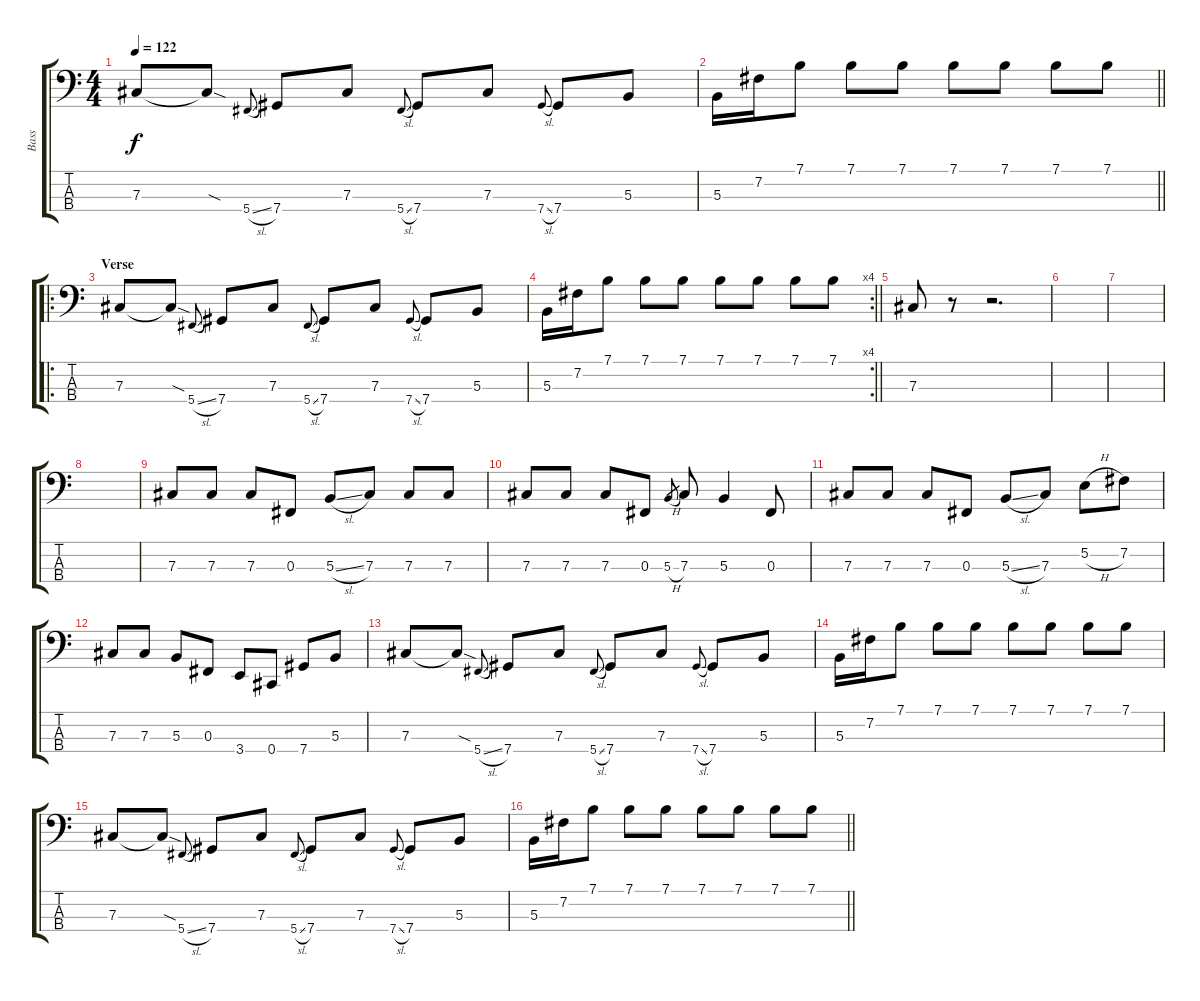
\track ("Bass" "Bass") {instrument electricbassfinger}
\staff {score tabs}
\tuning (E2 B1 Gb1 Db1) {hide}
\ts (4 4)
\tempo 122
\clef f4
\ks c
7.3.8{dy f} 7.3{sod t}.8 5.4{sl}.8{gr onbeat} 7.4.8 7.3.8 5.4{sl}.8{gr onbeat} 7.4.8 7.3.8 7.4{sl}.8{gr onbeat} 7.4.8 5.3.8 |
\barLineRight lightlight
5.3.16 7.2.16 7.1.8 7.1.8 7.1.8 7.1.8 7.1.8 7.1.8 7.1.8 |
\ro
\section ("" "Verse")
7.3.8 7.3{sod t}.8 5.4{sl}.8{gr onbeat} 7.4.8 7.3.8 5.4{sl}.8{gr onbeat} 7.4.8 7.3.8 7.4{sl}.8{gr onbeat} 7.4.8 5.3.8 |
\rc 4
\barLineRight lightlight
5.3.16 7.2.16 7.1.8 7.1.8 7.1.8 7.1.8 7.1.8 7.1.8 7.1.8 |
\section ("" "")
7.3.8 r.8 r.2{d} |
|
|
|
7.3.8 7.3.8 7.3.8 0.3.8 5.3{sl}.8 7.3.8 7.3.8 7.3.8 |
7.3.8 7.3.8 7.3.8 0.3.8 5.3{h}.8{gr} 7.3.8 5.3.4 0.3.8 |
7.3.8 7.3.8 7.3.8 0.3.8 5.3{sl}.8 7.3.8 5.2{h}.8 7.2.8 |
7.3.8 7.3.8 5.3.8 0.3.8 3.4.8 0.4.8 7.4.8 5.3.8 |
7.3.8 7.3{sod t}.8 5.4{sl}.8{gr onbeat} 7.4.8 7.3.8 5.4{sl}.8{gr onbeat} 7.4.8 7.3.8 7.4{sl}.8{gr onbeat} 7.4.8 5.3.8 |
5.3.16 7.2.16 7.1.8 7.1.8 7.1.8 7.1.8 7.1.8 7.1.8 7.1.8 |
7.3.8 7.3{sod t}.8 5.4{sl}.8{gr onbeat} 7.4.8 7.3.8 5.4{sl}.8{gr onbeat} 7.4.8 7.3.8 7.4{sl}.8{gr onbeat} 7.4.8 5.3.8 |
\barLineRight lightlight
5.3.16 7.2.16 7.1.8 7.1.8 7.1.8 7.1.8 7.1.8 7.1.8 7.1.8
